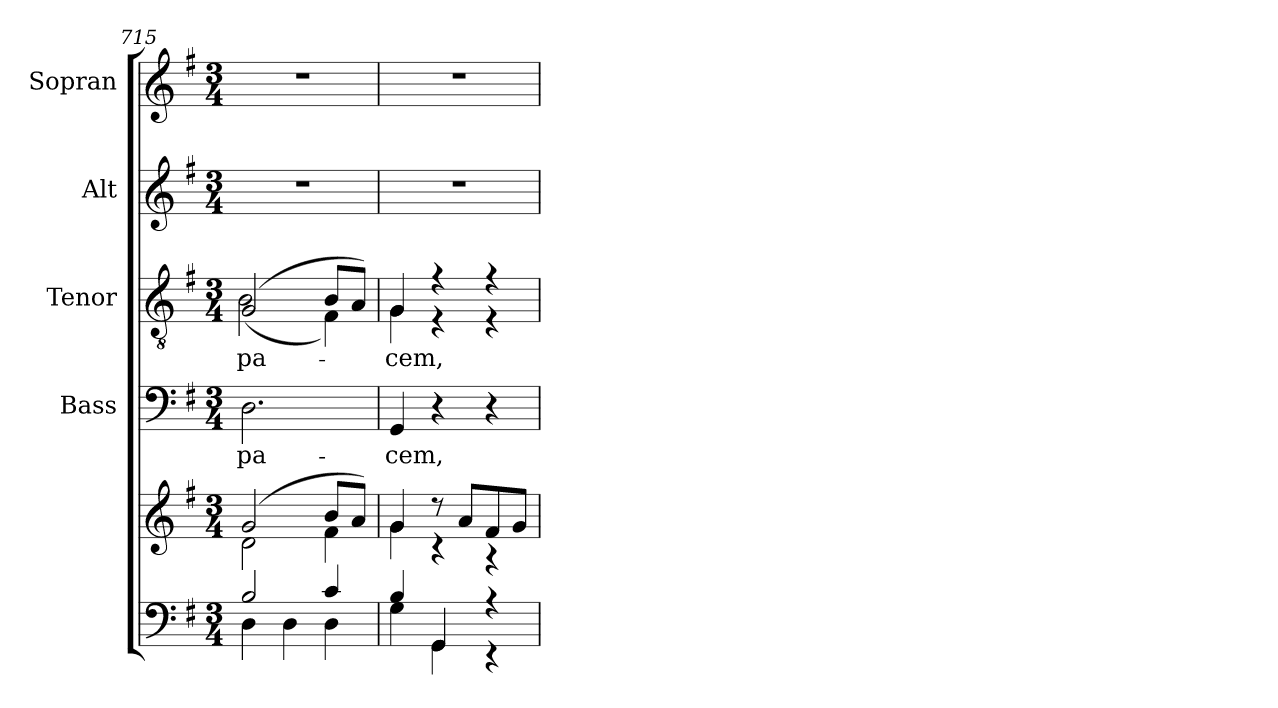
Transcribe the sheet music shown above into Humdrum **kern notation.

**kern	**kern	**kern	**text	**kern	**text	**kern	**kern
*part5	*part5	*part4	*part4	*part3	*part3	*part2	*part1
*staff6	*staff5	*staff4	*staff4	*staff3	*staff3	*staff2	*staff1
*	*	*I"Bass	*	*I"Tenor	*	*I"Alt	*I"Sopran
*	*	*I'B.	*	*I'T.	*	*I'A.	*I'S.
*clefF4	*clefG2	*clefF4	*	*clefGv2	*	*clefG2	*clefG2
*k[f#]	*k[f#]	*k[f#]	*	*k[f#]	*	*k[f#]	*k[f#]
*G:	*G:	*G:	*	*G:	*	*G:	*G:
*M3/4	*M3/4	*M3/4	*	*M3/4	*	*M3/4	*M3/4
=715	=715	=715	=715	=715	=715	=715	=715
*^	*^	*	*	*	*	*	*
!	!	!	!	!	!LO:LY:b	!	!LO:LY:b	!	!
*	*	*	*	*	*	*^	*	*	*
2B/	4D\	(2g/	2d\	2.D\	pa-	(2G/	(<2B\	pa-	2.r	2.r
.	4D\	.	.	.	.	.	.	.	.	.
4c/	4D\	8b/L	4f#\	.	.	8B/L	4F#\)	.	.	.
.	.	8a/J)	.	.	.	8A/J)	.	.	.	.
=716	=716	=716	=716	=716	=716	=716	=716	=716	=716	=716
!	!	!	!	!	!LO:LY:b	!	!	!LO:LY:b	!	!
4B/	4G\	4g/	4g\	4GG/	-cem,	4G/	4G\	-cem,	2.r	2.r
4GG/	4GG\	8r	4rB	4r	.	4r	4r	.	.	.
.	.	8a/L	.	.	.	.	.	.	.	.
4r	4r	8f#/	4rA	4r	.	4r	4r	.	.	.
.	.	8g/J	.	.	.	.	.	.	.	.
*v	*v	*	*	*	*	*v	*v	*	*	*
*	*v	*v	*	*	*	*	*	*
=	=	=	=	=	=	=	=
*-	*-	*-	*-	*-	*-	*-	*-
